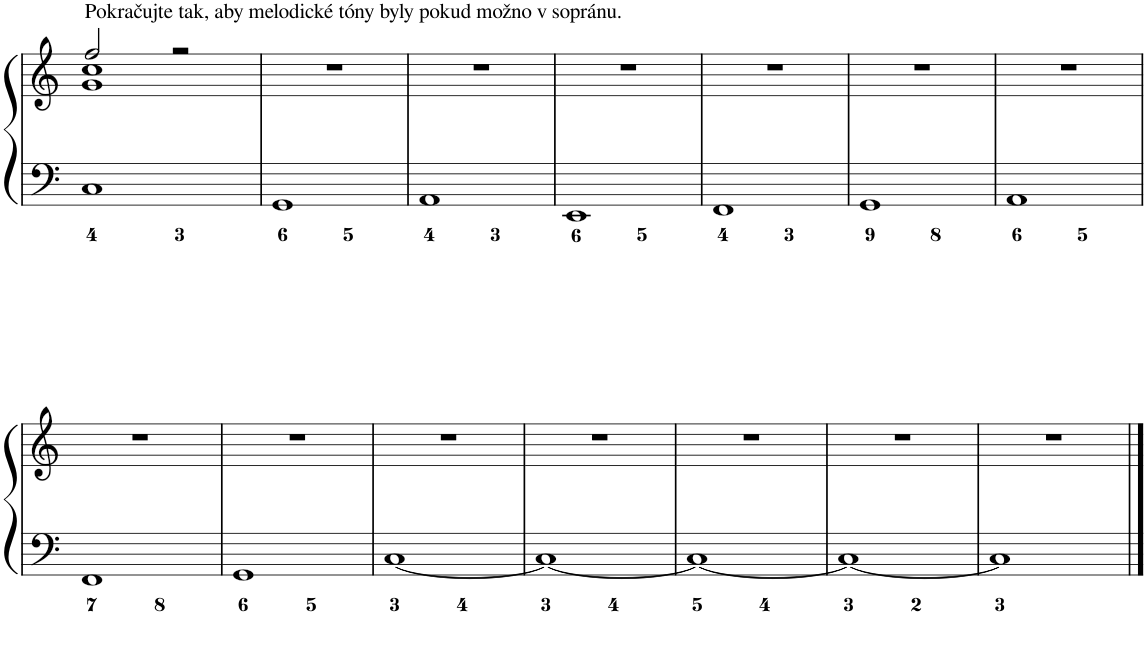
**kern	**kern
*part1	*part1
*staff2	*staff1
*I"Basso c.	*
!!LO:PB:g=z
*clefF4	*clefG2
*k[]	*k[]
*M4/4	*M4/4
*met(c)	*met(c)
=1	=1
*	*^
!	!LO:TX:a:t=Pokračujte tak, aby melodické tóny byly pokud možno v sopránu.	!
1C	2ff/	1g 1cc
.	2r	.
*	*v	*v
=2	=2
1GG	1r
=3	=3
1AA	1r
=4	=4
1EE	1r
=5	=5
1FF	1r
=6	=6
1GG	1r
=7	=7
1AA	1r
!!LO:LB:g=z
=8	=8
1FF	1r
=9	=9
1GG	1r
=10	=10
[1C	1r
=11	=11
1C_	1r
=12	=12
1C_	1r
=13	=13
1C_	1r
=14	=14
1C]	1r
==	==
*-	*-
